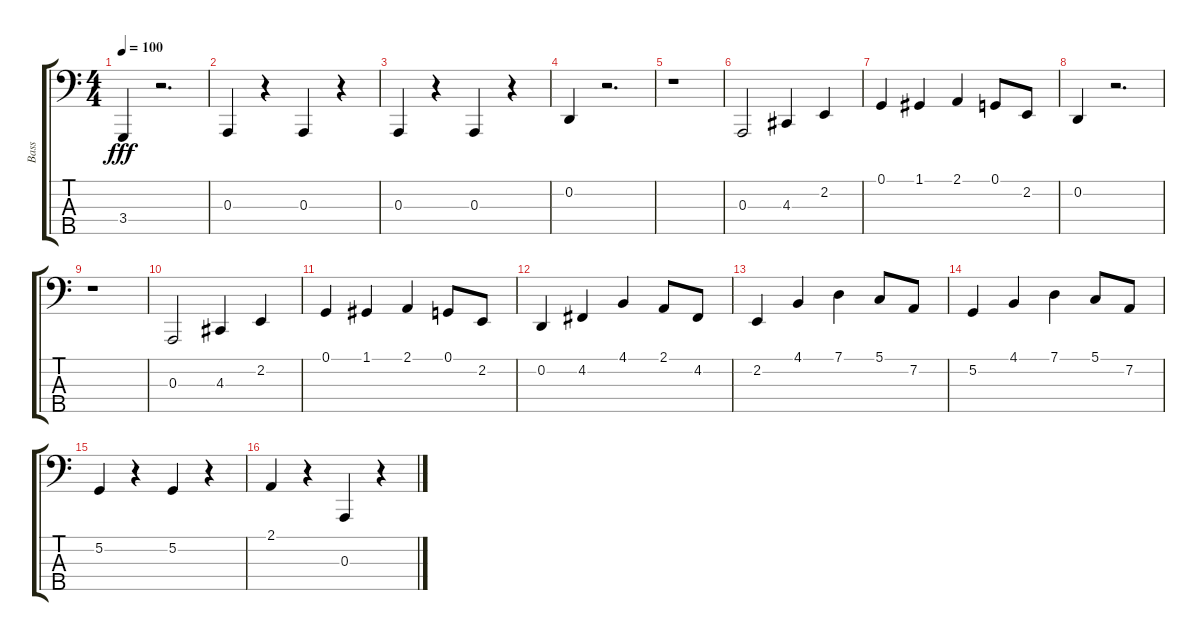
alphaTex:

\track ("Bass" "Bass") {instrument stringensemble1}
\staff {score tabs}
\tuning (G2 D2 A1 E1 B0) {hide}
\ts (4 4)
\tempo 100
\clef f4
\ks c
3.4.4{dy fff} r.2{d} |
0.3.4 r.4 0.3.4 r.4 |
0.3.4 r.4 0.3.4 r.4 |
0.2.4 r.2{d} |
r.1 |
0.3.2 4.3.4 2.2.4 |
0.1.4 1.1.4 2.1.4 0.1.8 2.2.8 |
0.2.4 r.2{d} |
r.1 |
0.3.2 4.3.4 2.2.4 |
0.1.4 1.1.4 2.1.4 0.1.8 2.2.8 |
0.2.4 4.2.4 4.1.4 2.1.8 4.2.8 |
2.2.4 4.1.4 7.1.4 5.1.8 7.2.8 |
5.2.4 4.1.4 7.1.4 5.1.8 7.2.8 |
5.2.4 r.4 5.2.4 r.4 |
2.1.4 r.4 0.3.4 r.4
